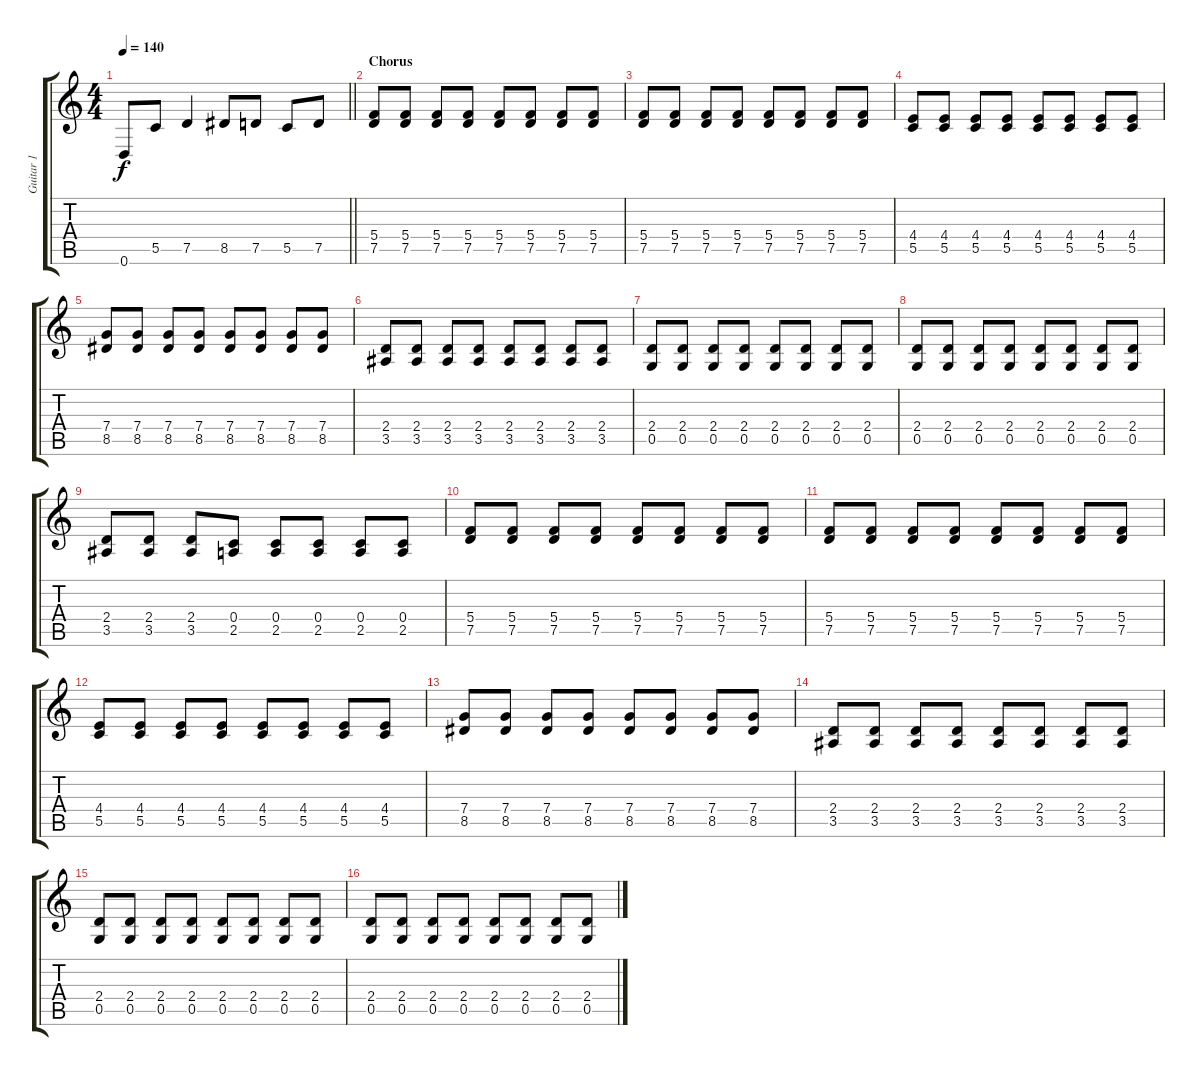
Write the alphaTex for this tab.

\track ("Guitar 1" "Guitar 1") {instrument distortionguitar}
\staff {score tabs}
\tuning (D4 A3 F3 C3 G2 D2) {hide}
\ts (4 4)
\tempo 140
\clef g2
\barLineRight lightlight
\ks c
0.6.8{dy f} 5.5.8 7.5.4 8.5.8 7.5.8 5.5.8 7.5.8 |
\section ("" "Chorus")
(5.4 7.5).8 (5.4 7.5).8 (5.4 7.5).8 (5.4 7.5).8 (5.4 7.5).8 (5.4 7.5).8 (5.4 7.5).8 (5.4 7.5).8 |
(5.4 7.5).8 (5.4 7.5).8 (5.4 7.5).8 (5.4 7.5).8 (5.4 7.5).8 (5.4 7.5).8 (5.4 7.5).8 (5.4 7.5).8 |
(4.4 5.5).8 (4.4 5.5).8 (4.4 5.5).8 (4.4 5.5).8 (4.4 5.5).8 (4.4 5.5).8 (4.4 5.5).8 (4.4 5.5).8 |
(7.4 8.5).8 (7.4 8.5).8 (7.4 8.5).8 (7.4 8.5).8 (7.4 8.5).8 (7.4 8.5).8 (7.4 8.5).8 (7.4 8.5).8 |
(2.4 3.5).8 (2.4 3.5).8 (2.4 3.5).8 (2.4 3.5).8 (2.4 3.5).8 (2.4 3.5).8 (2.4 3.5).8 (2.4 3.5).8 |
(2.4 0.5).8 (2.4 0.5).8 (2.4 0.5).8 (2.4 0.5).8 (2.4 0.5).8 (2.4 0.5).8 (2.4 0.5).8 (2.4 0.5).8 |
(2.4 0.5).8 (2.4 0.5).8 (2.4 0.5).8 (2.4 0.5).8 (2.4 0.5).8 (2.4 0.5).8 (2.4 0.5).8 (2.4 0.5).8 |
(2.4 3.5).8 (2.4 3.5).8 (2.4 3.5).8 (0.4 2.5).8 (0.4 2.5).8 (0.4 2.5).8 (0.4 2.5).8 (0.4 2.5).8 |
(5.4 7.5).8 (5.4 7.5).8 (5.4 7.5).8 (5.4 7.5).8 (5.4 7.5).8 (5.4 7.5).8 (5.4 7.5).8 (5.4 7.5).8 |
(5.4 7.5).8 (5.4 7.5).8 (5.4 7.5).8 (5.4 7.5).8 (5.4 7.5).8 (5.4 7.5).8 (5.4 7.5).8 (5.4 7.5).8 |
(4.4 5.5).8 (4.4 5.5).8 (4.4 5.5).8 (4.4 5.5).8 (4.4 5.5).8 (4.4 5.5).8 (4.4 5.5).8 (4.4 5.5).8 |
(7.4 8.5).8 (7.4 8.5).8 (7.4 8.5).8 (7.4 8.5).8 (7.4 8.5).8 (7.4 8.5).8 (7.4 8.5).8 (7.4 8.5).8 |
(2.4 3.5).8 (2.4 3.5).8 (2.4 3.5).8 (2.4 3.5).8 (2.4 3.5).8 (2.4 3.5).8 (2.4 3.5).8 (2.4 3.5).8 |
(2.4 0.5).8 (2.4 0.5).8 (2.4 0.5).8 (2.4 0.5).8 (2.4 0.5).8 (2.4 0.5).8 (2.4 0.5).8 (2.4 0.5).8 |
(2.4 0.5).8 (2.4 0.5).8 (2.4 0.5).8 (2.4 0.5).8 (2.4 0.5).8 (2.4 0.5).8 (2.4 0.5).8 (2.4 0.5).8
